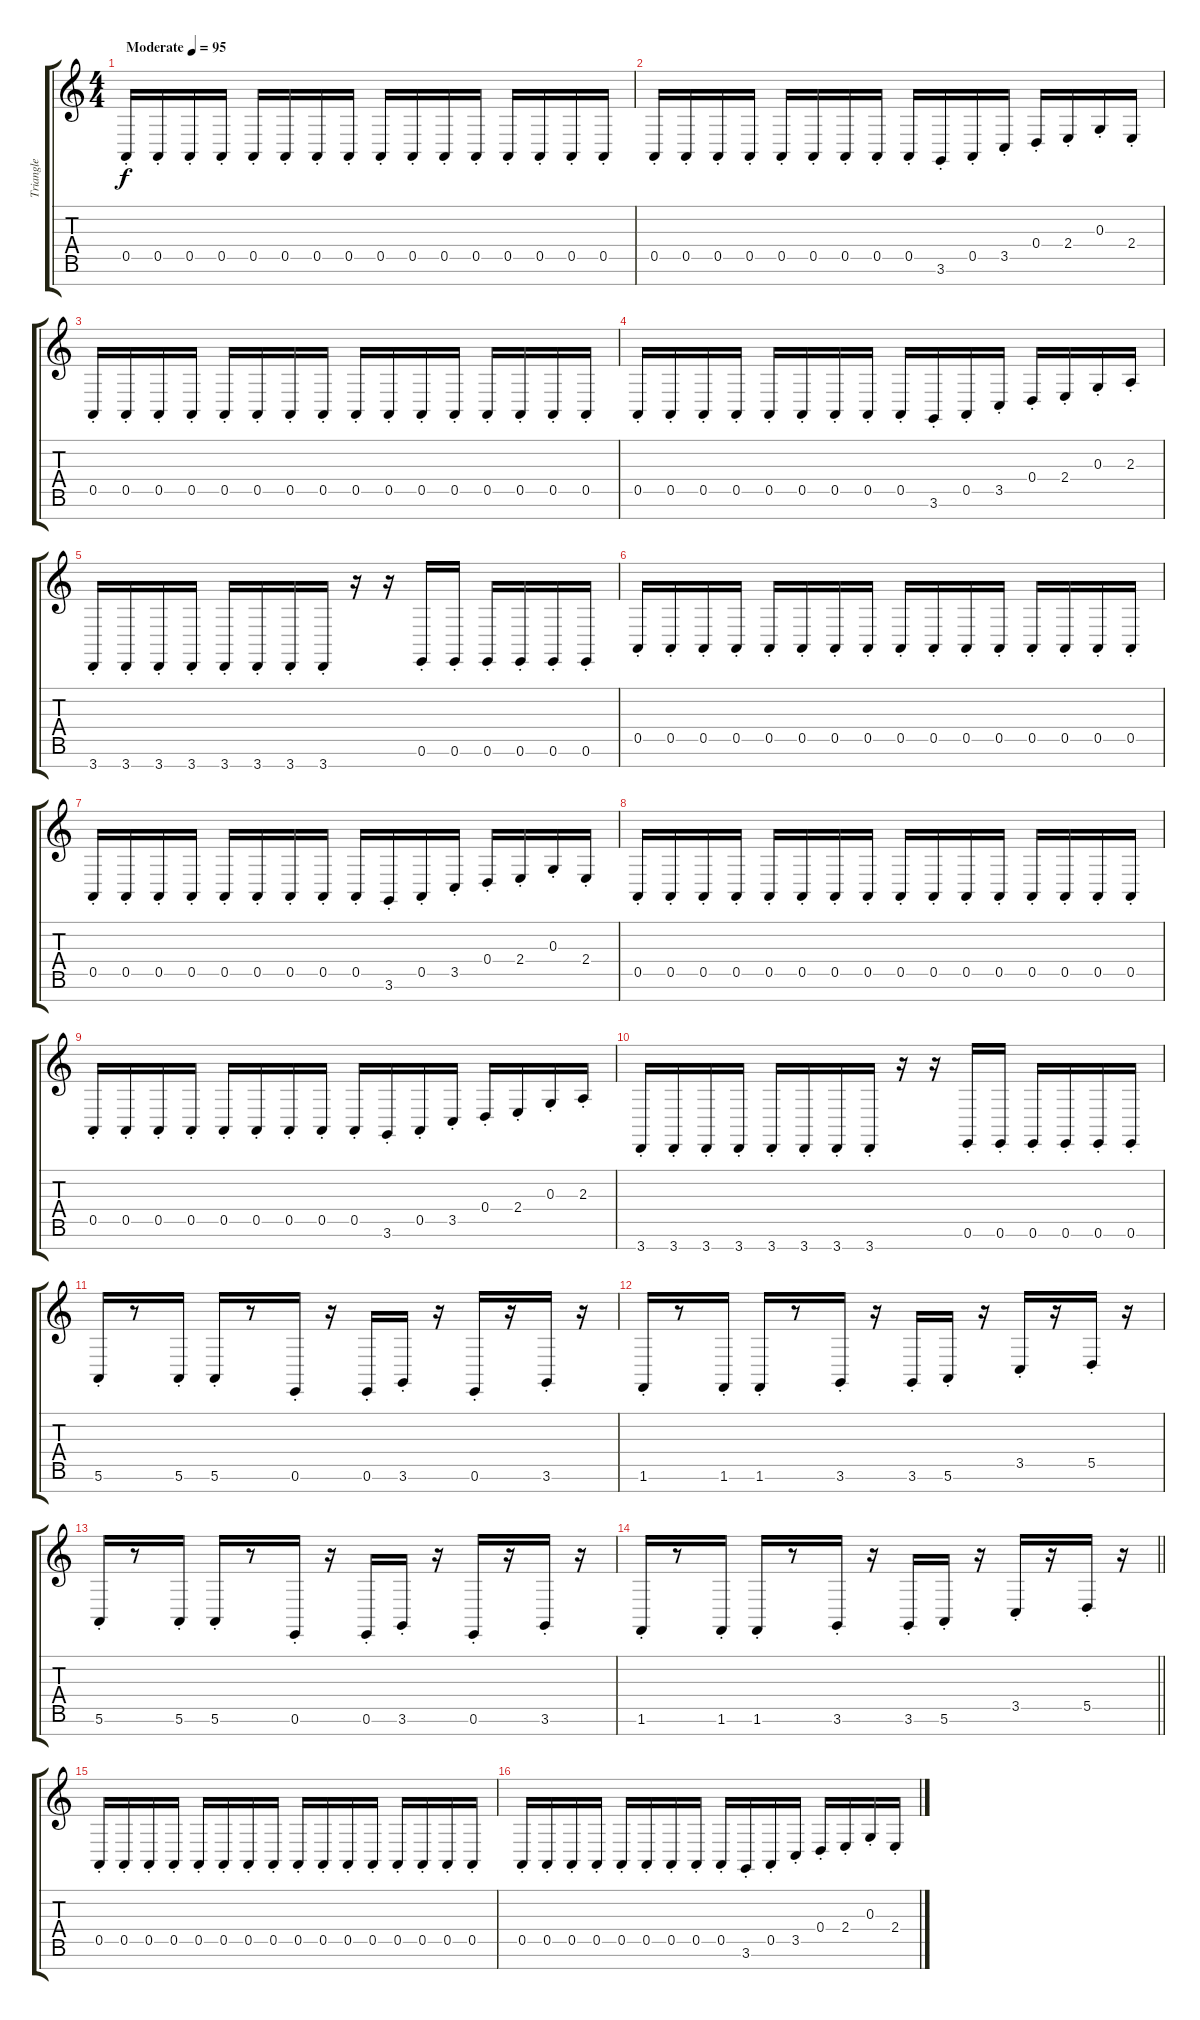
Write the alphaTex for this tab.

\track ("Triangle" "Triangle") {instrument lead1square}
\staff {score tabs}
\tuning (E4 B3 G3 D3 A2 E2 B1) {hide}
\ts (4 4)
\tempo (95 "Moderate")
\clef g2
\ks c
0.5{st}.16{dy f instrument lead1square} 0.5{st}.16 0.5{st}.16 0.5{st}.16 0.5{st}.16 0.5{st}.16 0.5{st}.16 0.5{st}.16 0.5{st}.16 0.5{st}.16 0.5{st}.16 0.5{st}.16 0.5{st}.16 0.5{st}.16 0.5{st}.16 0.5{st}.16 |
0.5{st}.16 0.5{st}.16 0.5{st}.16 0.5{st}.16 0.5{st}.16 0.5{st}.16 0.5{st}.16 0.5{st}.16 0.5{st}.16 3.6{st}.16 0.5{st}.16 3.5{st}.16 0.4{st}.16 2.4{st}.16 0.3{st}.16 2.4{st}.16 |
0.5{st}.16 0.5{st}.16 0.5{st}.16 0.5{st}.16 0.5{st}.16 0.5{st}.16 0.5{st}.16 0.5{st}.16 0.5{st}.16 0.5{st}.16 0.5{st}.16 0.5{st}.16 0.5{st}.16 0.5{st}.16 0.5{st}.16 0.5{st}.16 |
0.5{st}.16 0.5{st}.16 0.5{st}.16 0.5{st}.16 0.5{st}.16 0.5{st}.16 0.5{st}.16 0.5{st}.16 0.5{st}.16 3.6{st}.16 0.5{st}.16 3.5{st}.16 0.4{st}.16 2.4{st}.16 0.3{st}.16 2.3{st}.16 |
3.7{st}.16 3.7{st}.16 3.7{st}.16 3.7{st}.16 3.7{st}.16 3.7{st}.16 3.7{st}.16 3.7{st}.16 r.16 r.16 0.6{st}.16 0.6{st}.16 0.6{st}.16 0.6{st}.16 0.6{st}.16 0.6{st}.16 |
0.5{st}.16 0.5{st}.16 0.5{st}.16 0.5{st}.16 0.5{st}.16 0.5{st}.16 0.5{st}.16 0.5{st}.16 0.5{st}.16 0.5{st}.16 0.5{st}.16 0.5{st}.16 0.5{st}.16 0.5{st}.16 0.5{st}.16 0.5{st}.16 |
0.5{st}.16 0.5{st}.16 0.5{st}.16 0.5{st}.16 0.5{st}.16 0.5{st}.16 0.5{st}.16 0.5{st}.16 0.5{st}.16 3.6{st}.16 0.5{st}.16 3.5{st}.16 0.4{st}.16 2.4{st}.16 0.3{st}.16 2.4{st}.16 |
0.5{st}.16 0.5{st}.16 0.5{st}.16 0.5{st}.16 0.5{st}.16 0.5{st}.16 0.5{st}.16 0.5{st}.16 0.5{st}.16 0.5{st}.16 0.5{st}.16 0.5{st}.16 0.5{st}.16 0.5{st}.16 0.5{st}.16 0.5{st}.16 |
0.5{st}.16 0.5{st}.16 0.5{st}.16 0.5{st}.16 0.5{st}.16 0.5{st}.16 0.5{st}.16 0.5{st}.16 0.5{st}.16 3.6{st}.16 0.5{st}.16 3.5{st}.16 0.4{st}.16 2.4{st}.16 0.3{st}.16 2.3{st}.16 |
3.7{st}.16 3.7{st}.16 3.7{st}.16 3.7{st}.16 3.7{st}.16 3.7{st}.16 3.7{st}.16 3.7{st}.16 r.16 r.16 0.6{st}.16 0.6{st}.16 0.6{st}.16 0.6{st}.16 0.6{st}.16 0.6{st}.16 |
5.6{st}.16 r.8 5.6{st}.16 5.6{st}.16 r.8 0.6{st}.16 r.16 0.6{st}.16 3.6{st}.16 r.16 0.6{st}.16 r.16 3.6{st}.16 r.16 |
1.6{st}.16 r.8 1.6{st}.16 1.6{st}.16 r.8 3.6{st}.16 r.16 3.6{st}.16 5.6{st}.16 r.16 3.5{st}.16 r.16 5.5{st}.16 r.16 |
5.6{st}.16 r.8 5.6{st}.16 5.6{st}.16 r.8 0.6{st}.16 r.16 0.6{st}.16 3.6{st}.16 r.16 0.6{st}.16 r.16 3.6{st}.16 r.16 |
\barLineRight lightlight
1.6{st}.16 r.8 1.6{st}.16 1.6{st}.16 r.8 3.6{st}.16 r.16 3.6{st}.16 5.6{st}.16 r.16 3.5{st}.16 r.16 5.5{st}.16 r.16 |
0.5{st}.16 0.5{st}.16 0.5{st}.16 0.5{st}.16 0.5{st}.16 0.5{st}.16 0.5{st}.16 0.5{st}.16 0.5{st}.16 0.5{st}.16 0.5{st}.16 0.5{st}.16 0.5{st}.16 0.5{st}.16 0.5{st}.16 0.5{st}.16 |
0.5{st}.16 0.5{st}.16 0.5{st}.16 0.5{st}.16 0.5{st}.16 0.5{st}.16 0.5{st}.16 0.5{st}.16 0.5{st}.16 3.6{st}.16 0.5{st}.16 3.5{st}.16 0.4{st}.16 2.4{st}.16 0.3{st}.16 2.4{st}.16
